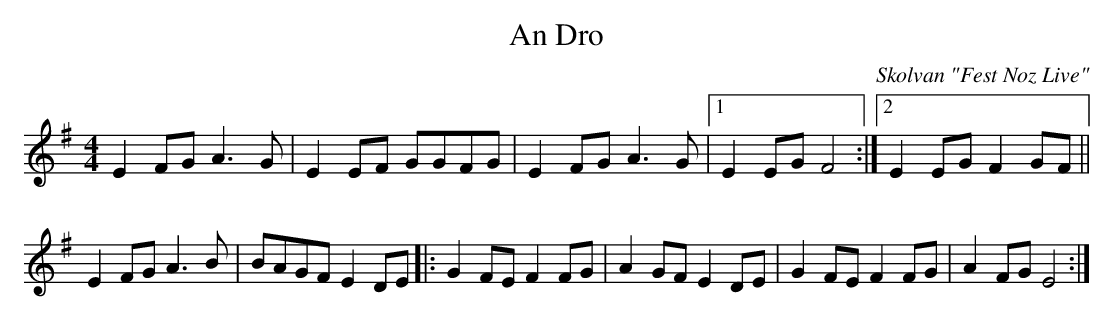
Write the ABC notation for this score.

X:1
T:An Dro
C:Skolvan "Fest Noz Live"
M:4/4
L:1/8
K:G
E2FG A3G|E2EF GGFG|\
E2FG A3G|1 E2EG F4:|2 E2EG F2GF||
E2FG A3B|BAGF E2DE|:G2FE F2FG|\
A2GF E2DE|G2FE F2FG|A2FG E4:|
